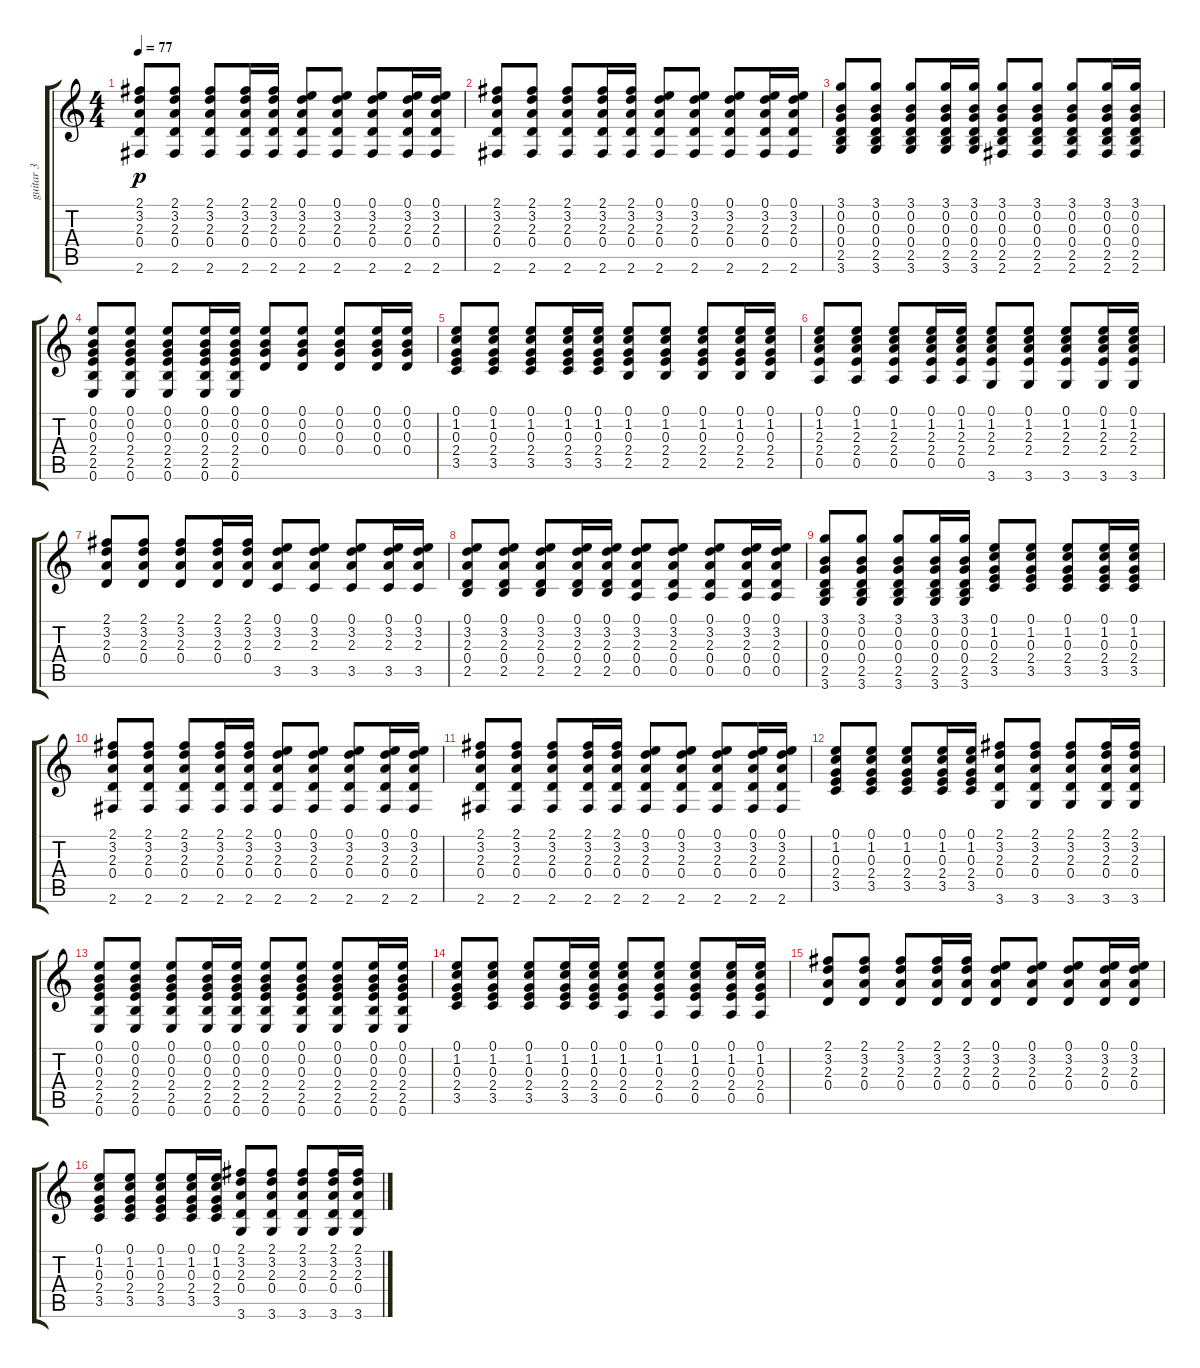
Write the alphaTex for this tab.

\track ("guitar 3" "guitar 3") {instrument acousticguitarsteel}
\staff {score tabs}
\tuning (E4 B3 G3 D3 A2 E2) {hide}
\ts (4 4)
\tempo 77
\clef g2
\ks c
(2.1 3.2 2.3 0.4 2.6).8{dy p} (2.1 3.2 2.3 0.4 2.6).8 (2.1 3.2 2.3 0.4 2.6).8 (2.1 3.2 2.3 0.4 2.6).16 (2.1 3.2 2.3 0.4 2.6).16 (0.1 3.2 2.3 0.4 2.6).8 (0.1 3.2 2.3 0.4 2.6).8 (0.1 3.2 2.3 0.4 2.6).8 (0.1 3.2 2.3 0.4 2.6).16 (0.1 3.2 2.3 0.4 2.6).16 |
(2.1 3.2 2.3 0.4 2.6).8 (2.1 3.2 2.3 0.4 2.6).8 (2.1 3.2 2.3 0.4 2.6).8 (2.1 3.2 2.3 0.4 2.6).16 (2.1 3.2 2.3 0.4 2.6).16 (0.1 3.2 2.3 0.4 2.6).8 (0.1 3.2 2.3 0.4 2.6).8 (0.1 3.2 2.3 0.4 2.6).8 (0.1 3.2 2.3 0.4 2.6).16 (0.1 3.2 2.3 0.4 2.6).16 |
(3.1 0.2 0.3 0.4 2.5 3.6).8 (3.1 0.2 0.3 0.4 2.5 3.6).8 (3.1 0.2 0.3 0.4 2.5 3.6).8 (3.1 0.2 0.3 0.4 2.5 3.6).16 (3.1 0.2 0.3 0.4 2.5 3.6).16 (3.1 0.2 0.3 0.4 2.5 2.6).8 (3.1 0.2 0.3 0.4 2.5 2.6).8 (3.1 0.2 0.3 0.4 2.5 2.6).8 (3.1 0.2 0.3 0.4 2.5 2.6).16 (3.1 0.2 0.3 0.4 2.5 2.6).16 |
(0.1 0.2 0.3 2.4 2.5 0.6).8 (0.1 0.2 0.3 2.4 2.5 0.6).8 (0.1 0.2 0.3 2.4 2.5 0.6).8 (0.1 0.2 0.3 2.4 2.5 0.6).16 (0.1 0.2 0.3 2.4 2.5 0.6).16 (0.1 0.2 0.3 0.4).8 (0.1 0.2 0.3 0.4).8 (0.1 0.2 0.3 0.4).8 (0.1 0.2 0.3 0.4).16 (0.1 0.2 0.3 0.4).16 |
(0.1 1.2 0.3 2.4 3.5).8 (0.1 1.2 0.3 2.4 3.5).8 (0.1 1.2 0.3 2.4 3.5).8 (0.1 1.2 0.3 2.4 3.5).16 (0.1 1.2 0.3 2.4 3.5).16 (0.1 1.2 0.3 2.4 2.5).8 (0.1 1.2 0.3 2.4 2.5).8 (0.1 1.2 0.3 2.4 2.5).8 (0.1 1.2 0.3 2.4 2.5).16 (0.1 1.2 0.3 2.4 2.5).16 |
(0.1 1.2 2.3 2.4 0.5).8 (0.1 1.2 2.3 2.4 0.5).8 (0.1 1.2 2.3 2.4 0.5).8 (0.1 1.2 2.3 2.4 0.5).16 (0.1 1.2 2.3 2.4 0.5).16 (0.1 1.2 2.3 2.4 3.6).8 (0.1 1.2 2.3 2.4 3.6).8 (0.1 1.2 2.3 2.4 3.6).8 (0.1 1.2 2.3 2.4 3.6).16 (0.1 1.2 2.3 2.4 3.6).16 |
(2.1 3.2 2.3 0.4).8 (2.1 3.2 2.3 0.4).8 (2.1 3.2 2.3 0.4).8 (2.1 3.2 2.3 0.4).16 (2.1 3.2 2.3 0.4).16 (0.1 3.2 2.3 3.5).8 (0.1 3.2 2.3 3.5).8 (0.1 3.2 2.3 3.5).8 (0.1 3.2 2.3 3.5).16 (0.1 3.2 2.3 3.5).16 |
(0.1 3.2 2.3 0.4 2.5).8 (0.1 3.2 2.3 0.4 2.5).8 (0.1 3.2 2.3 0.4 2.5).8 (0.1 3.2 2.3 0.4 2.5).16 (0.1 3.2 2.3 0.4 2.5).16 (0.1 3.2 2.3 0.4 0.5).8 (0.1 3.2 2.3 0.4 0.5).8 (0.1 3.2 2.3 0.4 0.5).8 (0.1 3.2 2.3 0.4 0.5).16 (0.1 3.2 2.3 0.4 0.5).16 |
(3.1 0.2 0.3 0.4 2.5 3.6).8 (3.1 0.2 0.3 0.4 2.5 3.6).8 (3.1 0.2 0.3 0.4 2.5 3.6).8 (3.1 0.2 0.3 0.4 2.5 3.6).16 (3.1 0.2 0.3 0.4 2.5 3.6).16 (0.1 1.2 0.3 2.4 3.5).8 (0.1 1.2 0.3 2.4 3.5).8 (0.1 1.2 0.3 2.4 3.5).8 (0.1 1.2 0.3 2.4 3.5).16 (0.1 1.2 0.3 2.4 3.5).16 |
(2.1 3.2 2.3 0.4 2.6).8 (2.1 3.2 2.3 0.4 2.6).8 (2.1 3.2 2.3 0.4 2.6).8 (2.1 3.2 2.3 0.4 2.6).16 (2.1 3.2 2.3 0.4 2.6).16 (0.1 3.2 2.3 0.4 2.6).8 (0.1 3.2 2.3 0.4 2.6).8 (0.1 3.2 2.3 0.4 2.6).8 (0.1 3.2 2.3 0.4 2.6).16 (0.1 3.2 2.3 0.4 2.6).16 |
(2.1 3.2 2.3 0.4 2.6).8 (2.1 3.2 2.3 0.4 2.6).8 (2.1 3.2 2.3 0.4 2.6).8 (2.1 3.2 2.3 0.4 2.6).16 (2.1 3.2 2.3 0.4 2.6).16 (0.1 3.2 2.3 0.4 2.6).8 (0.1 3.2 2.3 0.4 2.6).8 (0.1 3.2 2.3 0.4 2.6).8 (0.1 3.2 2.3 0.4 2.6).16 (0.1 3.2 2.3 0.4 2.6).16 |
(0.1 1.2 0.3 2.4 3.5).8 (0.1 1.2 0.3 2.4 3.5).8 (0.1 1.2 0.3 2.4 3.5).8 (0.1 1.2 0.3 2.4 3.5).16 (0.1 1.2 0.3 2.4 3.5).16 (2.1 3.2 2.3 0.4 3.6).8 (2.1 3.2 2.3 0.4 3.6).8 (2.1 3.2 2.3 0.4 3.6).8 (2.1 3.2 2.3 0.4 3.6).16 (2.1 3.2 2.3 0.4 3.6).16 |
(0.1 0.2 0.3 2.4 2.5 0.6).8 (0.1 0.2 0.3 2.4 2.5 0.6).8 (0.1 0.2 0.3 2.4 2.5 0.6).8 (0.1 0.2 0.3 2.4 2.5 0.6).16 (0.1 0.2 0.3 2.4 2.5 0.6).16 (0.1 0.2 0.3 2.4 2.5 0.6).8 (0.1 0.2 0.3 2.4 2.5 0.6).8 (0.1 0.2 0.3 2.4 2.5 0.6).8 (0.1 0.2 0.3 2.4 2.5 0.6).16 (0.1 0.2 0.3 2.4 2.5 0.6).16 |
(0.1 1.2 0.3 2.4 3.5).8 (0.1 1.2 0.3 2.4 3.5).8 (0.1 1.2 0.3 2.4 3.5).8 (0.1 1.2 0.3 2.4 3.5).16 (0.1 1.2 0.3 2.4 3.5).16 (0.1 1.2 0.3 2.4 0.5).8 (0.1 1.2 0.3 2.4 0.5).8 (0.1 1.2 0.3 2.4 0.5).8 (0.1 1.2 0.3 2.4 0.5).16 (0.1 1.2 0.3 2.4 0.5).16 |
(2.1 3.2 2.3 0.4).8 (2.1 3.2 2.3 0.4).8 (2.1 3.2 2.3 0.4).8 (2.1 3.2 2.3 0.4).16 (2.1 3.2 2.3 0.4).16 (0.1 3.2 2.3 0.4).8 (0.1 3.2 2.3 0.4).8 (0.1 3.2 2.3 0.4).8 (0.1 3.2 2.3 0.4).16 (0.1 3.2 2.3 0.4).16 |
(0.1 1.2 0.3 2.4 3.5).8 (0.1 1.2 0.3 2.4 3.5).8 (0.1 1.2 0.3 2.4 3.5).8 (0.1 1.2 0.3 2.4 3.5).16 (0.1 1.2 0.3 2.4 3.5).16 (2.1 3.2 2.3 0.4 3.6).8 (2.1 3.2 2.3 0.4 3.6).8 (2.1 3.2 2.3 0.4 3.6).8 (2.1 3.2 2.3 0.4 3.6).16 (2.1 3.2 2.3 0.4 3.6).16
